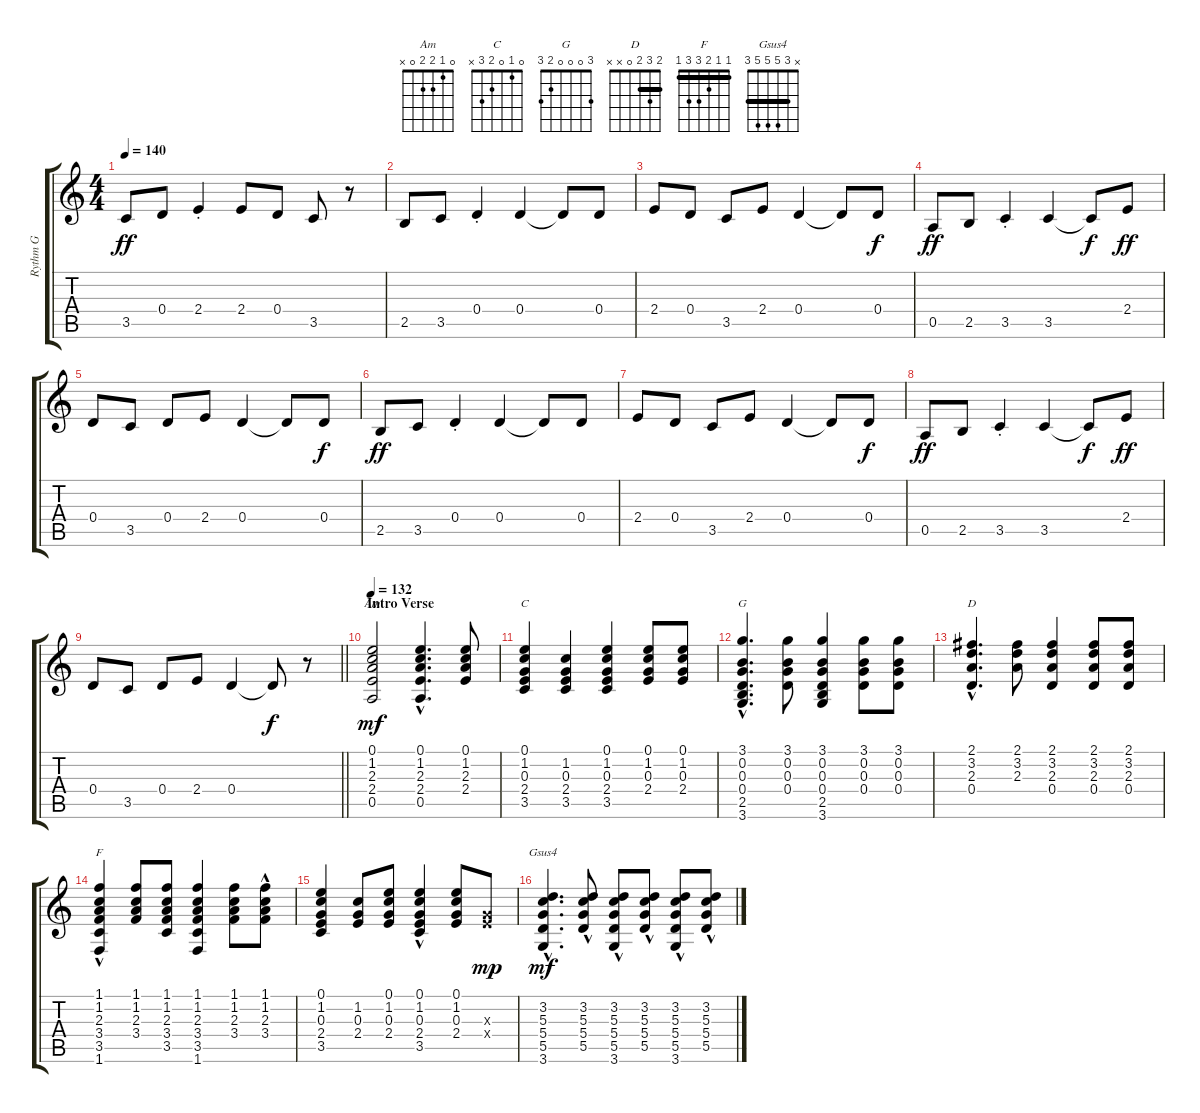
\track ("Rythm G" "Rythm G") {instrument electricguitarclean}
\staff {score tabs}
\tuning (E4 B3 G3 D3 A2 E2) {hide}
\chord ("Am" 0 1 2 2 0 x)
\chord ("C" 0 1 0 2 3 x)
\chord ("G" 3 0 0 0 2 3)
\chord ("D" 2 3 2 0 x x) {barre 2}
\chord ("F" 1 1 2 3 3 1) {barre 1}
\chord ("Gsus4" x 3 5 5 5 3) {barre 3}
\ts (4 4)
\tempo 140
\clef g2
\ks c
3.5.8{dy ff} 0.4.8 2.4{st}.4 2.4.8 0.4.8 3.5.8 r.8 |
2.5.8 3.5.8 0.4{st}.4 0.4.4 0.4{t}.8 0.4.8 |
2.4.8 0.4.8 3.5.8 2.4.8 0.4.4 0.4{t}.8 0.4.8{dy f} |
0.5.8{dy ff} 2.5.8 3.5{st}.4 3.5.4 3.5{t}.8{dy f} 2.4.8{dy ff} |
0.4.8 3.5.8 0.4.8 2.4.8 0.4.4 0.4{t}.8 0.4.8{dy f} |
2.5.8{dy ff} 3.5.8 0.4{st}.4 0.4.4 0.4{t}.8 0.4.8 |
2.4.8 0.4.8 3.5.8 2.4.8 0.4.4 0.4{t}.8 0.4.8{dy f} |
0.5.8{dy ff} 2.5.8 3.5{st}.4 3.5.4 3.5{t}.8{dy f} 2.4.8{dy ff} |
\barLineRight lightlight
0.4.8 3.5.8 0.4.8 2.4.8 0.4.4 0.4{t}.8{dy f} r.8 |
\section ("" "Intro Verse")
\tempo 132
(0.1 1.2 2.3 2.4 0.5).2{ch "Am" dy mf} (0.1{hac} 1.2{hac} 2.3{hac} 2.4{hac} 0.5).4{d} (0.1 1.2 2.3 2.4).8 |
(0.1 1.2 0.3 2.4 3.5).4{ch "C"} (1.2 0.3 2.4 3.5).4 (0.1 1.2 0.3 2.4 3.5).4 (0.1 1.2 0.3 2.4).8 (0.1 1.2 0.3 2.4).8 |
(3.1{hac} 0.2{hac} 0.3{hac} 0.4{hac} 2.5 3.6).4{d ch "G"} (3.1 0.2 0.3 0.4).8 (3.1 0.2 0.3 0.4 2.5 3.6).4 (3.1 0.2 0.3 0.4).8 (3.1 0.2 0.3 0.4).8 |
(2.1{hac} 3.2{hac} 2.3{hac} 0.4).4{d ch "D"} (2.1 3.2 2.3).8 (2.1 3.2 2.3 0.4).4 (2.1 3.2 2.3 0.4).8 (2.1 3.2 2.3 0.4).8 |
(1.1 1.2 2.3 3.4 3.5{hac} 1.6).4{ch "F"} (1.1 1.2 2.3 3.4).8 (1.1 1.2 2.3 3.4 3.5).8 (1.1 1.2 2.3 3.4 3.5 1.6).4 (1.1 1.2 2.3 3.4).8 (1.1 1.2{hac} 2.3{hac} 3.4{hac}).8 |
(0.1 1.2 0.3 2.4 3.5).4 (1.2 0.3 2.4).8 (0.1 1.2 0.3 2.4).8 (0.1 1.2 0.3 2.4 3.5{hac}).4 (0.1 1.2 0.3 2.4).8 (0.3{x} 2.4{x}).8{dy mp} |
(3.2{hac} 5.3{hac} 5.4{hac} 5.5{hac} 3.6).4{d ch "Gsus4" dy mf} (3.2 5.3 5.4 5.5{hac}).8 (3.2 5.3 5.4 5.5{hac} 3.6).8 (3.2 5.3 5.4 5.5{hac}).8 (3.2 5.3 5.4 5.5{hac} 3.6).8 (3.2 5.3 5.4 5.5{hac}).8
